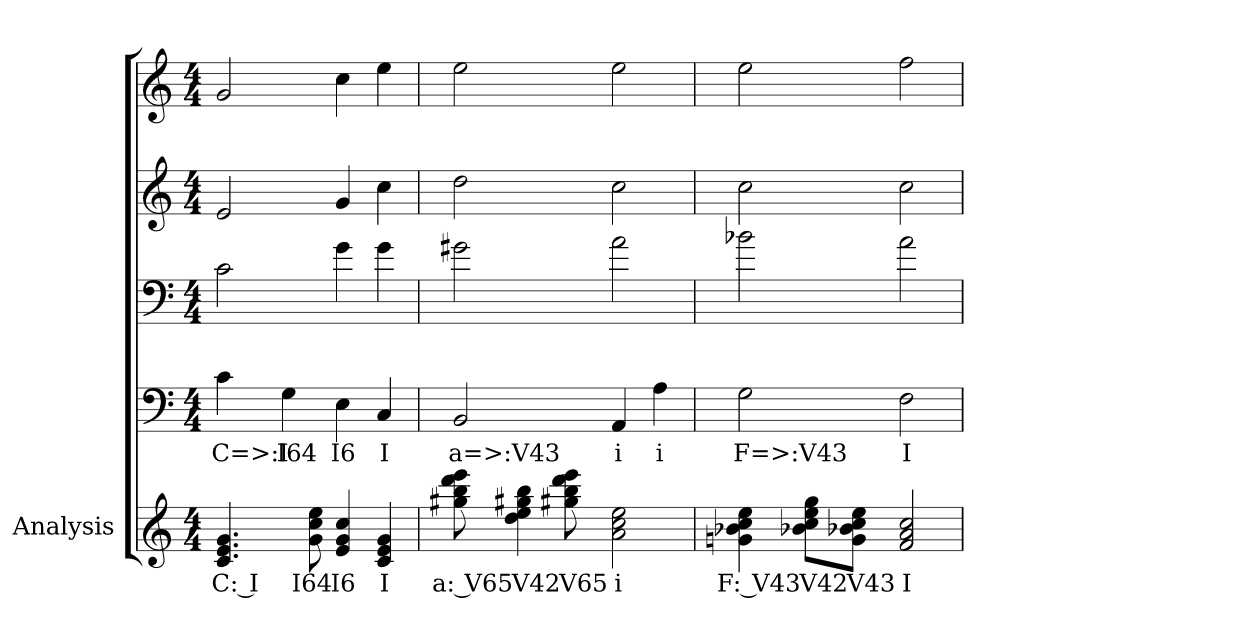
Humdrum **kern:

**kern	**text	**kern	**text	**kern	**kern	**kern
*part5	*part5	*part4	*part4	*part3	*part2	*part1
*staff5	*staff5	*staff4	*staff4	*staff3	*staff2	*staff1
*I"Analysis	*	*	*	*	*	*
*	*	*clefF4	*	*clefF4	*clefG2	*clefG2
*k[]	*	*k[]	*	*k[]	*k[]	*k[]
*M4/4	*	*M4/4	*	*M4/4	*M4/4	*M4/4
=1	=1	=1	=1	=1	=1	=1
4.c 4.e 4.g	C: I	4c	C=>:I	2c	2e	2g
.	.	4G	I64	.	.	.
8g 8cc 8ee	I64	.	.	.	.	.
4e 4g 4cc	I6	4E	I6	4g	4g	4cc
4c 4e 4g	I	4C	I	4g	4cc	4ee
=2	=2	=2	=2	=2	=2	=2
8gg#X 8bb 8ddd 8eee	a: V65	2BB	a=>:V43	2g#X	2dd	2ee
4dd 4ee 4gg#X 4bb	V42	.	.	.	.	.
8gg#X 8bb 8ddd 8eee	V65	.	.	.	.	.
2a 2cc 2ee	i	4AA	i	2a	2cc	2ee
.	.	4A	i	.	.	.
=3	=3	=3	=3	=3	=3	=3
4gn 4b-X 4cc 4ee	F: V43	2G	F=>:V43	2b-X	2cc	2ee
8b-X 8cc 8ee 8ggL	V42	.	.	.	.	.
8g 8b-X 8cc 8eeJ	V43	.	.	.	.	.
2f 2a 2cc	I	2F	I	2a	2cc	2ff
=	=	=	=	=	=	=
*-	*-	*-	*-	*-	*-	*-
